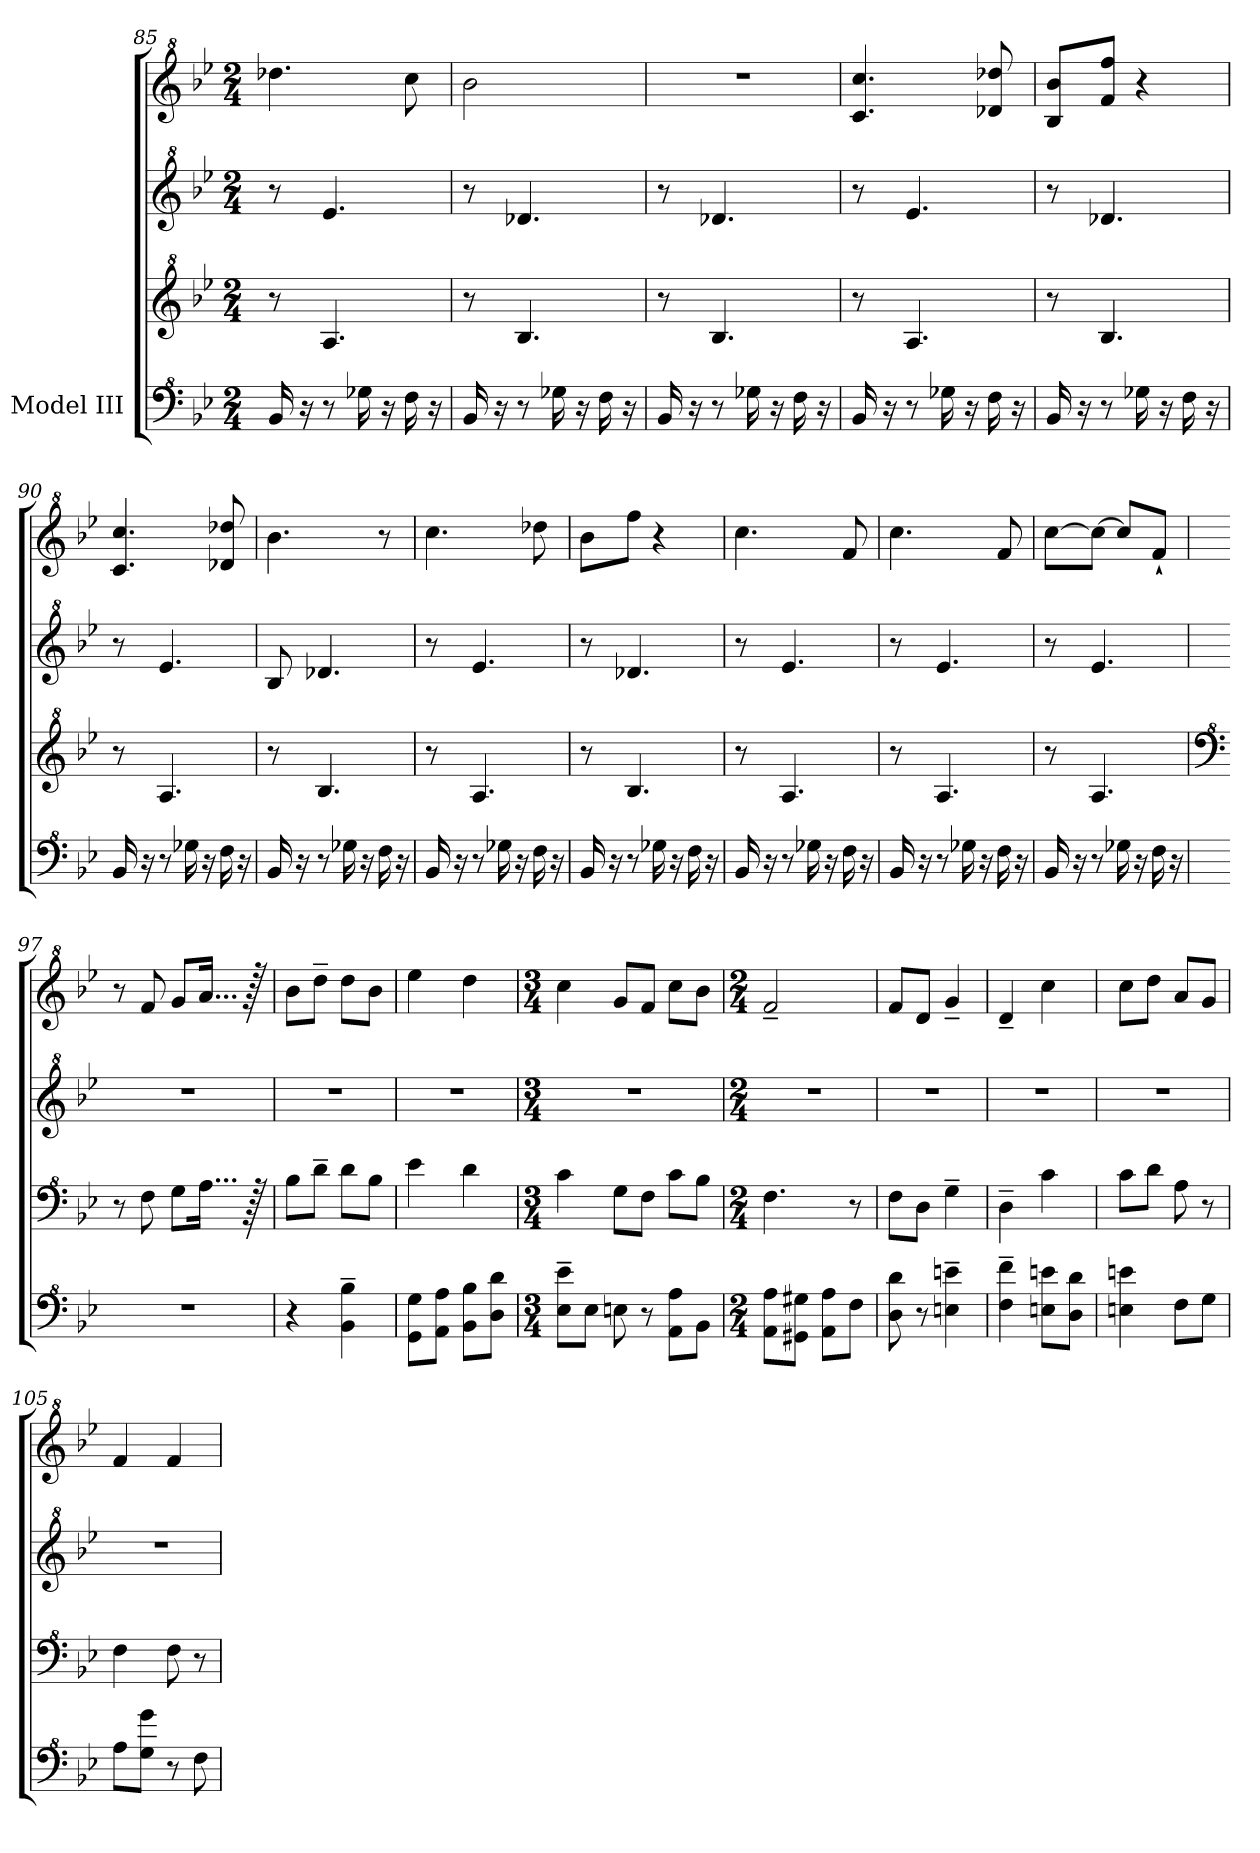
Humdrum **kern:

**kern	**kern	**kern	**kern
*part1	*part1	*part1	*part1
*staff4	*staff3	*staff2	*staff1
*I"Model III	*	*	*
!!LO:LB:g=z
*clefF^4	*clefG^2	*clefG^2	*clefG^2
*k[b-e-]	*k[b-e-]	*k[b-e-]	*k[b-e-]
*M2/4	*M2/4	*M2/4	*M2/4
=85	=85	=85	=85
16B-/	8r	8r	4.ddd-X\
16r	.	.	.
8r	4.a/	4.ee-/	.
16g-X\	.	.	.
16r	.	.	.
16f\	.	.	8ccc\
16r	.	.	.
=86	=86	=86	=86
16B-/	8r	8r	2bb-\
16r	.	.	.
8r	4.b-/	4.dd-X/	.
16g-X\	.	.	.
16r	.	.	.
16f\	.	.	.
16r	.	.	.
=87	=87	=87	=87
16B-/	8r	8r	2r
16r	.	.	.
8r	4.b-/	4.dd-X/	.
16g-X\	.	.	.
16r	.	.	.
16f\	.	.	.
16r	.	.	.
=88	=88	=88	=88
*	*	*	*MM78
16B-/	8r	8r	4.cc/ 4.ccc/
16r	.	.	.
8r	4.a/	4.ee-/	.
16g-X\	.	.	.
16r	.	.	.
16f\	.	.	8dd-X/ 8ddd-X/
16r	.	.	.
!!LO:LB:g=z
=89	=89	=89	=89
16B-/	8r	8r	8b-/ 8bb-/L
16r	.	.	.
8r	4.b-/	4.dd-X/	8ff/ 8fff/J
16g-X\	.	.	4r
16r	.	.	.
16f\	.	.	.
16r	.	.	.
=90	=90	=90	=90
*	*	*	*MM77
16B-/	8r	8r	4.cc/ 4.ccc/
16r	.	.	.
8r	4.a/	4.ee-/	.
16g-X\	.	.	.
16r	.	.	.
16f\	.	.	8dd-X/ 8ddd-X/
16r	.	.	.
=91	=91	=91	=91
16B-/	8r	8b-/	4.bb-\
16r	.	.	.
8r	4.b-/	4.dd-X/	.
16g-X\	.	.	.
16r	.	.	.
16f\	.	.	8r
16r	.	.	.
=92	=92	=92	=92
*	*	*	*MM76
16B-/	8r	8r	4.ccc\
16r	.	.	.
8r	4.a/	4.ee-/	.
16g-X\	.	.	.
16r	.	.	.
16f\	.	.	8ddd-X\
16r	.	.	.
!!LO:PB:g=z
=93	=93	=93	=93
16B-/	8r	8r	8bb-\L
16r	.	.	.
8r	4.b-/	4.dd-X/	8fff\J
16g-X\	.	.	4r
16r	.	.	.
16f\	.	.	.
16r	.	.	.
=94	=94	=94	=94
*	*	*	*MM75
16B-/	8r	8r	4.ccc\
16r	.	.	.
8r	4.a/	4.ee-/	.
16g-X\	.	.	.
16r	.	.	.
16f\	.	.	8ff/
16r	.	.	.
=95	=95	=95	=95
*	*	*	*MM74
16B-/	8r	8r	4.ccc\
16r	.	.	.
8r	4.a/	4.ee-/	.
16g-X\	.	.	.
16r	.	.	.
16f\	.	.	8ff/
16r	.	.	.
=96	=96	=96	=96
*	*	*	*MM71
16B-/	8r	8r	[8ccc\L
16r	.	.	.
8r	4.a/	4.ee-/	8ccc\J_
*	*	*	*MM70
16g-X\	.	.	8ccc/L]
16r	.	.	.
*	*	*	*MM32
16f\	.	.	8ff`/J
16r	.	.	.
!!LO:LB:g=z
=97	=97	=97	=97
*	*clefF^4	*	*
2r	8r	2r	8r
*	*	*	*MM63
.	8f\	.	8ff/
*	*	*	*MM65
.	8g\L	.	8gg/L
*	*	*	*MM66
.	16...a\Jk	.	16...aa/Jk
.	128r	.	128r
=98	=98	=98	=98
*	*	*	*MM69
4r	8b-\L	2r	8bb-\L
.	8dd~\J	.	8ddd~\J
4B-\~ 4b-\~	8dd\L	.	8ddd\L
.	8b-\J	.	8bb-\J
=99	=99	=99	=99
8G\ 8g\L	4ee-\	2r	4eee-\
8A\ 8a\J	.	.	.
8B-\ 8b-\L	4dd\	.	4ddd\
8d\ 8dd\J	.	.	.
=100	=100	=100	=100
*M3/4	*M3/4	*M3/4	*M3/4
8e-\~ 8ee-\~L	4cc\	2.r	4ccc\
8e-\J	.	.	.
8en\	8g\L	.	8gg/L
8r	8f\J	.	8ff/J
8A\ 8a\L	8cc\L	.	8ccc\L
8B-\J	8b-\J	.	8bb-\J
=101	=101	=101	=101
*M2/4	*M2/4	*M2/4	*M2/4
8A\ 8a\L	4.f\	2r	2ff~/
8G#X\ 8g#X\J	.	.	.
8A\ 8a\L	.	.	.
8f\J	8r	.	.
=102	=102	=102	=102
8d\ 8dd\	8f\L	2r	8ff/L
8r	8d\J	.	8dd/J
4en\~ 4een\~	4g~\	.	4gg~/
!!LO:LB:g=z
=103	=103	=103	=103
4f\~ 4ff\~	4d~\	2r	4dd~/
8en\ 8een\L	4cc\	.	4ccc\
8d\ 8dd\J	.	.	.
=104	=104	=104	=104
4en\ 4een\	8cc\L	2r	8ccc\L
.	8dd\J	.	8ddd\J
8f\L	8a\	.	8aa/L
8g\J	8r	.	8gg/J
=105	=105	=105	=105
8a\L	4f\	2r	4ff/
8g\ 8gg\J	.	.	.
8r	8f\	.	4ff/
8f\	8r	.	.
=	=	=	=
*-	*-	*-	*-
